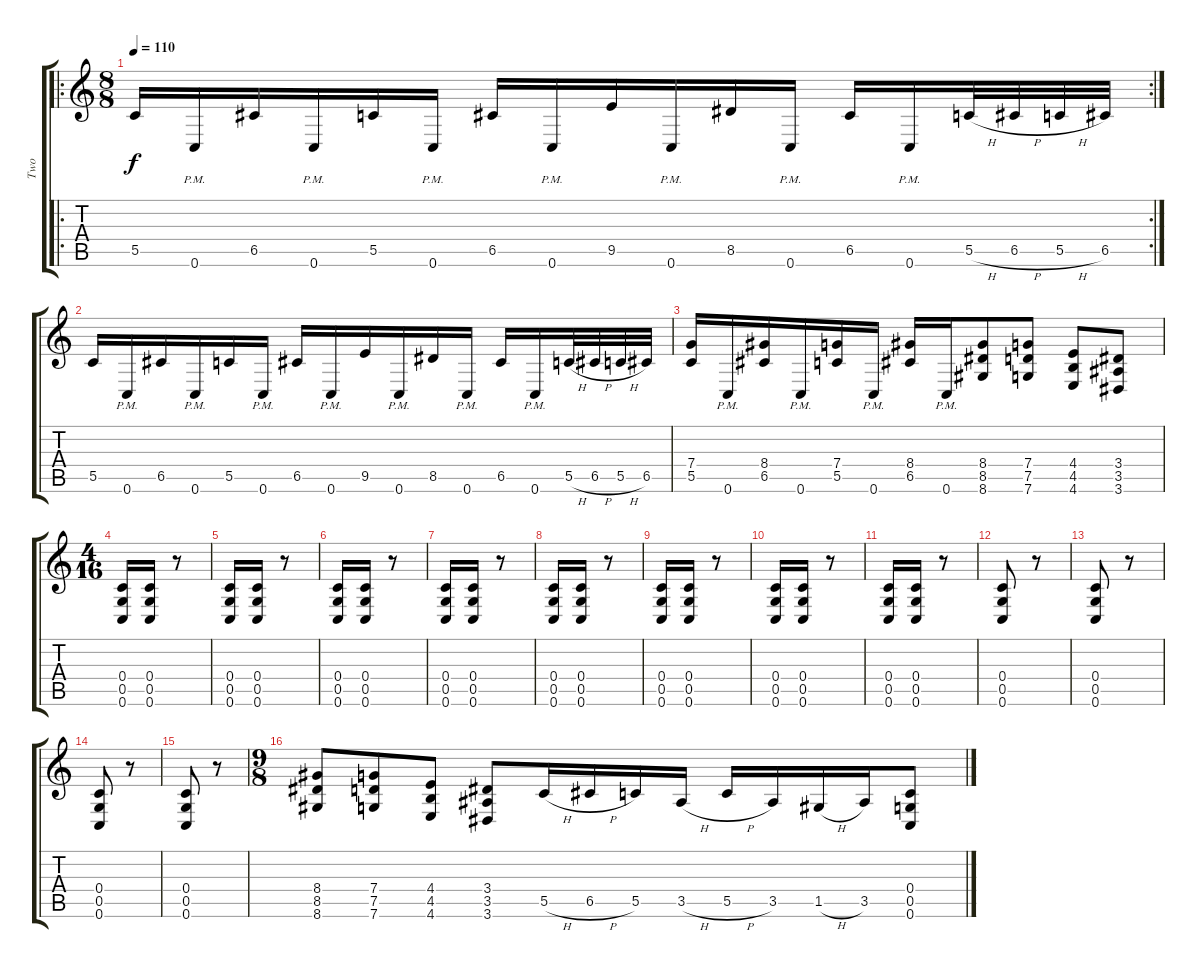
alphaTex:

\track ("Two" "Two") {instrument distortionguitar}
\staff {score tabs}
\tuning (D4 A3 F3 C3 G2 C2) {hide}
\ro
\rc 2
\ts (8 8)
\tempo 110
\clef g2
\ks c
5.5.16{dy f} 0.6{pm}.16 6.5.16 0.6{pm}.16 5.5.16 0.6{pm}.16 6.5.16 0.6{pm}.16 9.5.16 0.6{pm}.16 8.5.16 0.6{pm}.16 6.5.16 0.6{pm}.16 5.5{h}.32 6.5{h}.32 5.5{h}.32 6.5.32 |
5.5.16 0.6{pm}.16 6.5.16 0.6{pm}.16 5.5.16 0.6{pm}.16 6.5.16 0.6{pm}.16 9.5.16 0.6{pm}.16 8.5.16 0.6{pm}.16 6.5.16 0.6{pm}.16 5.5{h}.32 6.5{h}.32 5.5{h}.32 6.5.32 |
(7.4 5.5).16 0.6{pm}.16 (8.4 6.5).16 0.6{pm}.16 (7.4 5.5).16 0.6{pm}.16 (8.4 6.5).16 0.6{pm}.16 (8.4 8.5 8.6).8 (7.4 7.5 7.6).8 (4.4 4.5 4.6).8 (3.4 3.5 3.6).8 |
\ts (4 16)
(0.4 0.5 0.6).16 (0.4 0.5 0.6).16 r.8 |
(0.4 0.5 0.6).16 (0.4 0.5 0.6).16 r.8 |
(0.4 0.5 0.6).16 (0.4 0.5 0.6).16 r.8 |
(0.4 0.5 0.6).16 (0.4 0.5 0.6).16 r.8 |
(0.4 0.5 0.6).16 (0.4 0.5 0.6).16 r.8 |
(0.4 0.5 0.6).16 (0.4 0.5 0.6).16 r.8 |
(0.4 0.5 0.6).16 (0.4 0.5 0.6).16 r.8 |
(0.4 0.5 0.6).16 (0.4 0.5 0.6).16 r.8 |
(0.4 0.5 0.6).8 r.8 |
(0.4 0.5 0.6).8 r.8 |
(0.4 0.5 0.6).8 r.8 |
(0.4 0.5 0.6).8 r.8 |
\ts (9 8)
(8.4 8.5 8.6).8 (7.4 7.5 7.6).8 (4.4 4.5 4.6).8 (3.4 3.5 3.6).8 5.5{h}.16 6.5{h}.16 5.5.16 3.5{h}.16 5.5{h}.16 3.5.16 1.5{h}.16 3.5.16 (0.4 0.5 0.6).8
